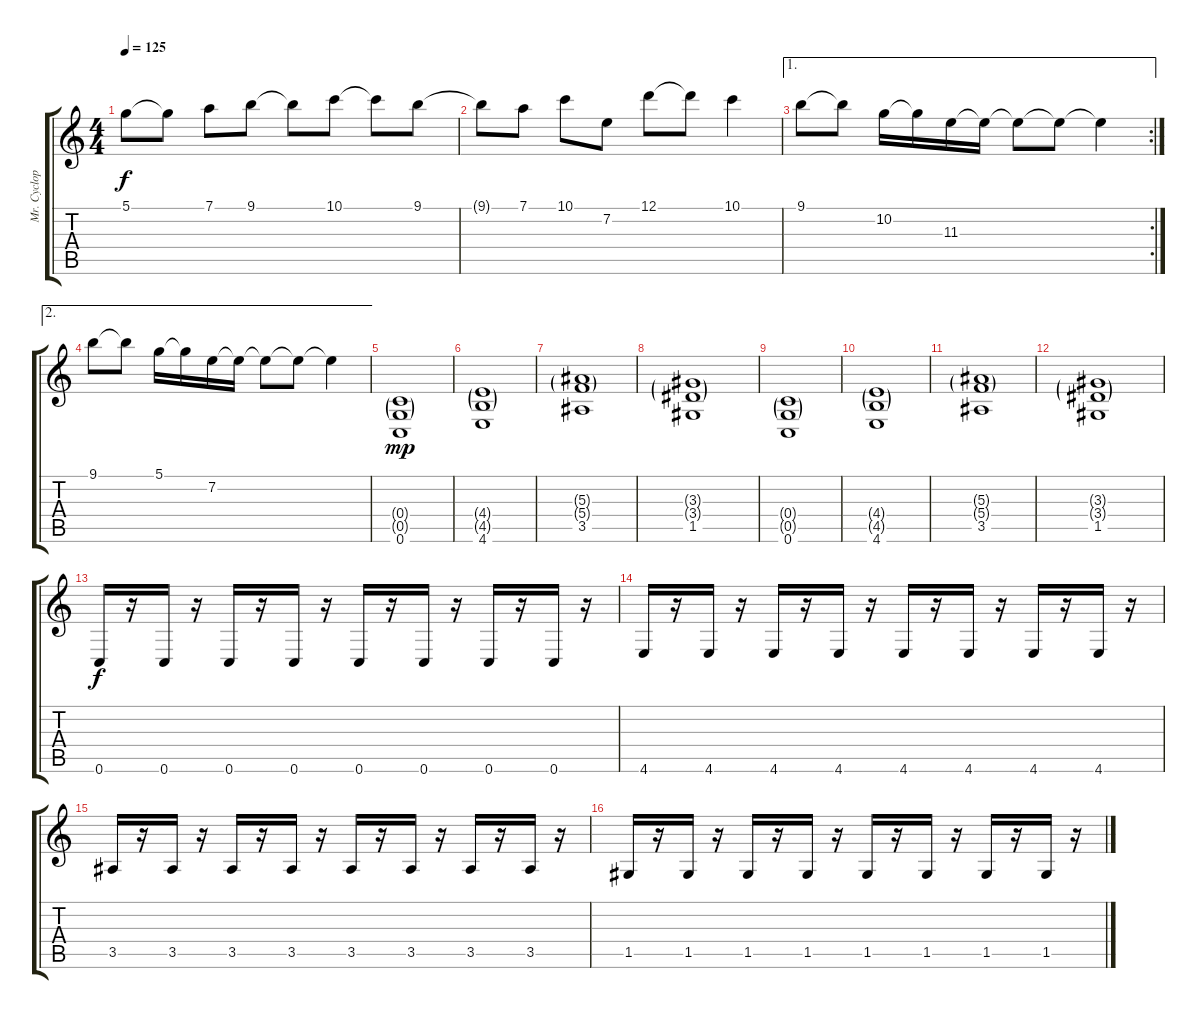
\track ("Mr. Cyclop" "Mr. Cyclop") {instrument distortionguitar}
\staff {score tabs}
\tuning (D4 A3 F3 C3 G2 C2) {hide}
\ts (4 4)
\tempo 125
\clef g2
\ks c
5.1.8{dy f} 5.1{t}.8 7.1.8 9.1.8 9.1{t}.8 10.1.8 10.1{t}.8 9.1.8 |
9.1{t}.8 7.1.8 10.1.8 7.2.8 12.1.8 12.1{t}.8 10.1.4 |
\ae 1
\rc 2
9.1.8 9.1{t}.8 10.2.16 10.2{t}.16 11.3.16 11.3{t}.16 11.3{t}.8 11.3{t}.8 11.3{t}.4 |
\ae 2
9.1.8 9.1{t}.8 5.1.16 5.1{t}.16 7.2.16 7.2{t}.16 7.2{t}.8 7.2{t}.8 7.2{t}.4 |
(0.4{g} 0.5{g} 0.6).1{dy mp instrument distortionguitar} |
(4.4{g} 4.5{g} 4.6).1 |
(5.3{g} 5.4{g} 3.5).1 |
(3.3{g} 3.4{g} 1.5).1 |
(0.4{g} 0.5{g} 0.6).1 |
(4.4{g} 4.5{g} 4.6).1 |
(5.3{g} 5.4{g} 3.5).1 |
(3.3{g} 3.4{g} 1.5).1 |
0.6.16{dy f} r.16 0.6.16 r.16 0.6.16 r.16 0.6.16 r.16 0.6.16 r.16 0.6.16 r.16 0.6.16 r.16 0.6.16 r.16 |
4.6.16 r.16 4.6.16 r.16 4.6.16 r.16 4.6.16 r.16 4.6.16 r.16 4.6.16 r.16 4.6.16 r.16 4.6.16 r.16 |
3.5.16 r.16 3.5.16 r.16 3.5.16 r.16 3.5.16 r.16 3.5.16 r.16 3.5.16 r.16 3.5.16 r.16 3.5.16 r.16 |
1.5.16 r.16 1.5.16 r.16 1.5.16 r.16 1.5.16 r.16 1.5.16 r.16 1.5.16 r.16 1.5.16 r.16 1.5.16 r.16
